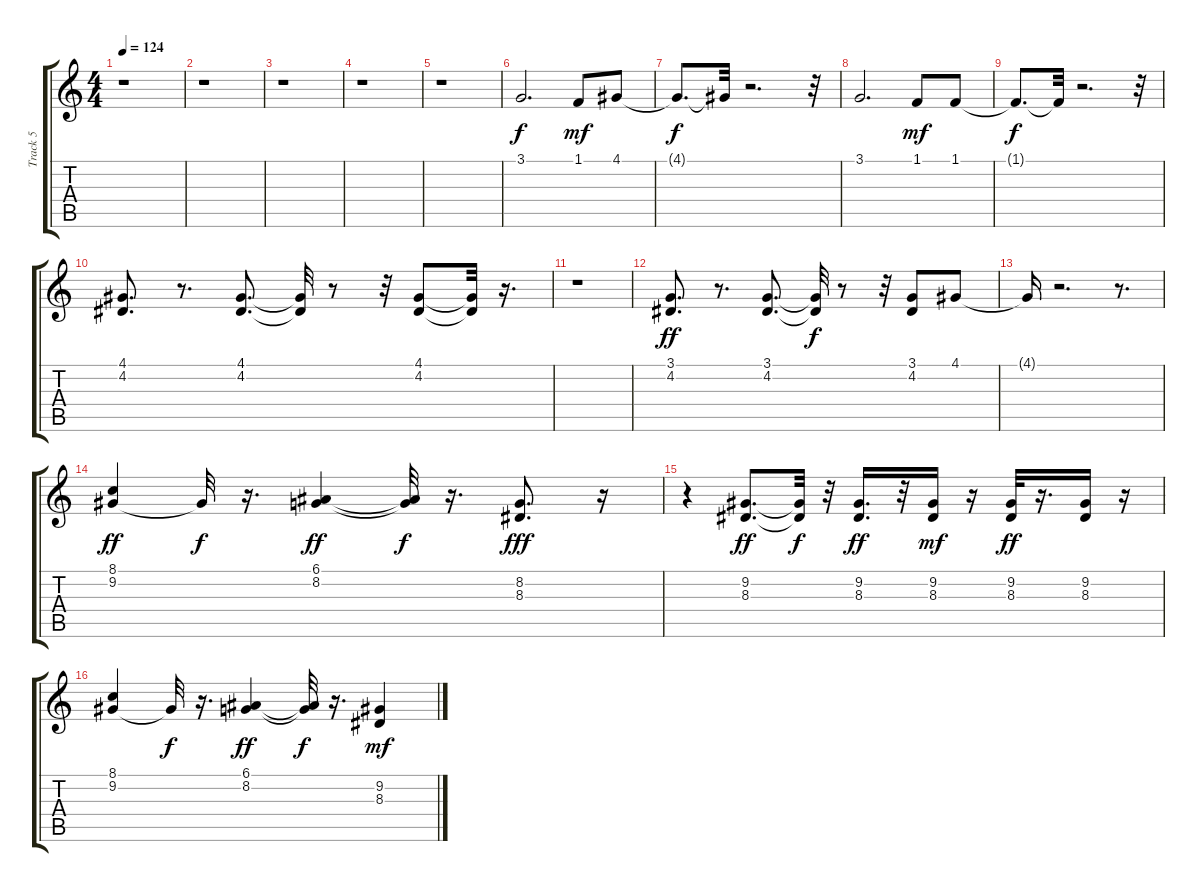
\track ("Track 5" "Track 5") {instrument choiraahs}
\staff {score tabs}
\tuning (E4 B3 G3 D3 A2 E2) {hide}
\ts (4 4)
\tempo 124
\clef g2
\ks c
r.1{dy f} |
r.1 |
r.1 |
r.1 |
r.1 |
3.1.2{d} 1.1.8{dy mf} 4.1.8 |
4.1{t}.8{d dy f} 4.1{t}.32 r.2{d} r.32 |
3.1.2{d} 1.1.8{dy mf} 1.1.8 |
1.1{t}.8{d dy f} 1.1{t}.32 r.2{d} r.32 |
(4.1 4.2).8{d} r.8{d} (4.1 4.2).8{d} (4.1{t} 4.2{t}).32 r.8 r.32 (4.1 4.2).8 (4.1{t} 4.2{t}).32 r.16{d} |
r.1 |
(3.1 4.2).8{d dy ff} r.8{d} (3.1 4.2).8{d} (3.1{t} 4.2{t}).32{dy f} r.8 r.32 (3.1 4.2).8 4.1.8 |
4.1{t}.16 r.2{d} r.8{d} |
(8.1 9.2).4{dy ff} 9.2{t}.32{dy f} r.16{d} (6.1 8.2).4{dy ff} (6.1{t} 8.2{t}).32{dy f} r.16{d} (8.2 8.3).8{d dy fff} r.16 |
r.4 (9.2 8.3).8{d dy ff} (9.2{t} 8.3{t}).32{dy f} r.32 (9.2 8.3).16{d dy ff} r.32 (9.2 8.3).16{dy mf} r.16 (9.2 8.3).32{dy ff} r.16{d} (9.2 8.3).16 r.16 |
(8.1 9.2).4 9.2{t}.32{dy f} r.16{d} (6.1 8.2).4{dy ff} (6.1{t} 8.2{t}).32{dy f} r.16{d} (9.2 8.3).4{dy mf}
